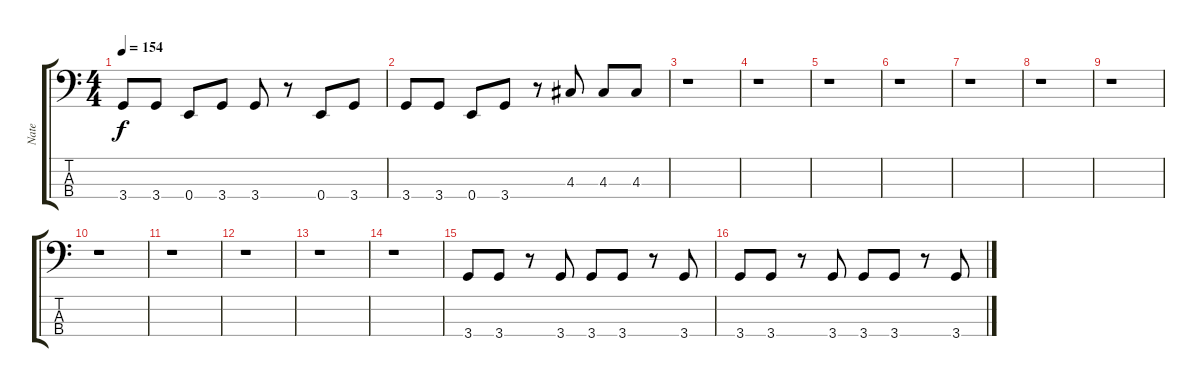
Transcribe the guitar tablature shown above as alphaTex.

\track ("Nate" "Nate") {instrument electricbasspick}
\staff {score tabs}
\tuning (G2 D2 A1 E1) {hide}
\ts (4 4)
\tempo 154
\clef f4
\ks c
3.4.8{dy f} 3.4.8 0.4.8 3.4.8 3.4.8 r.8 0.4.8 3.4.8 |
3.4.8 3.4.8 0.4.8 3.4.8 r.8 4.3.8 4.3.8 4.3.8 |
r.1 |
r.1 |
r.1 |
r.1 |
r.1 |
r.1 |
r.1 |
r.1 |
r.1 |
r.1 |
r.1 |
r.1 |
3.4.8 3.4.8 r.8 3.4.8 3.4.8 3.4.8 r.8 3.4.8 |
3.4.8 3.4.8 r.8 3.4.8 3.4.8 3.4.8 r.8 3.4.8
